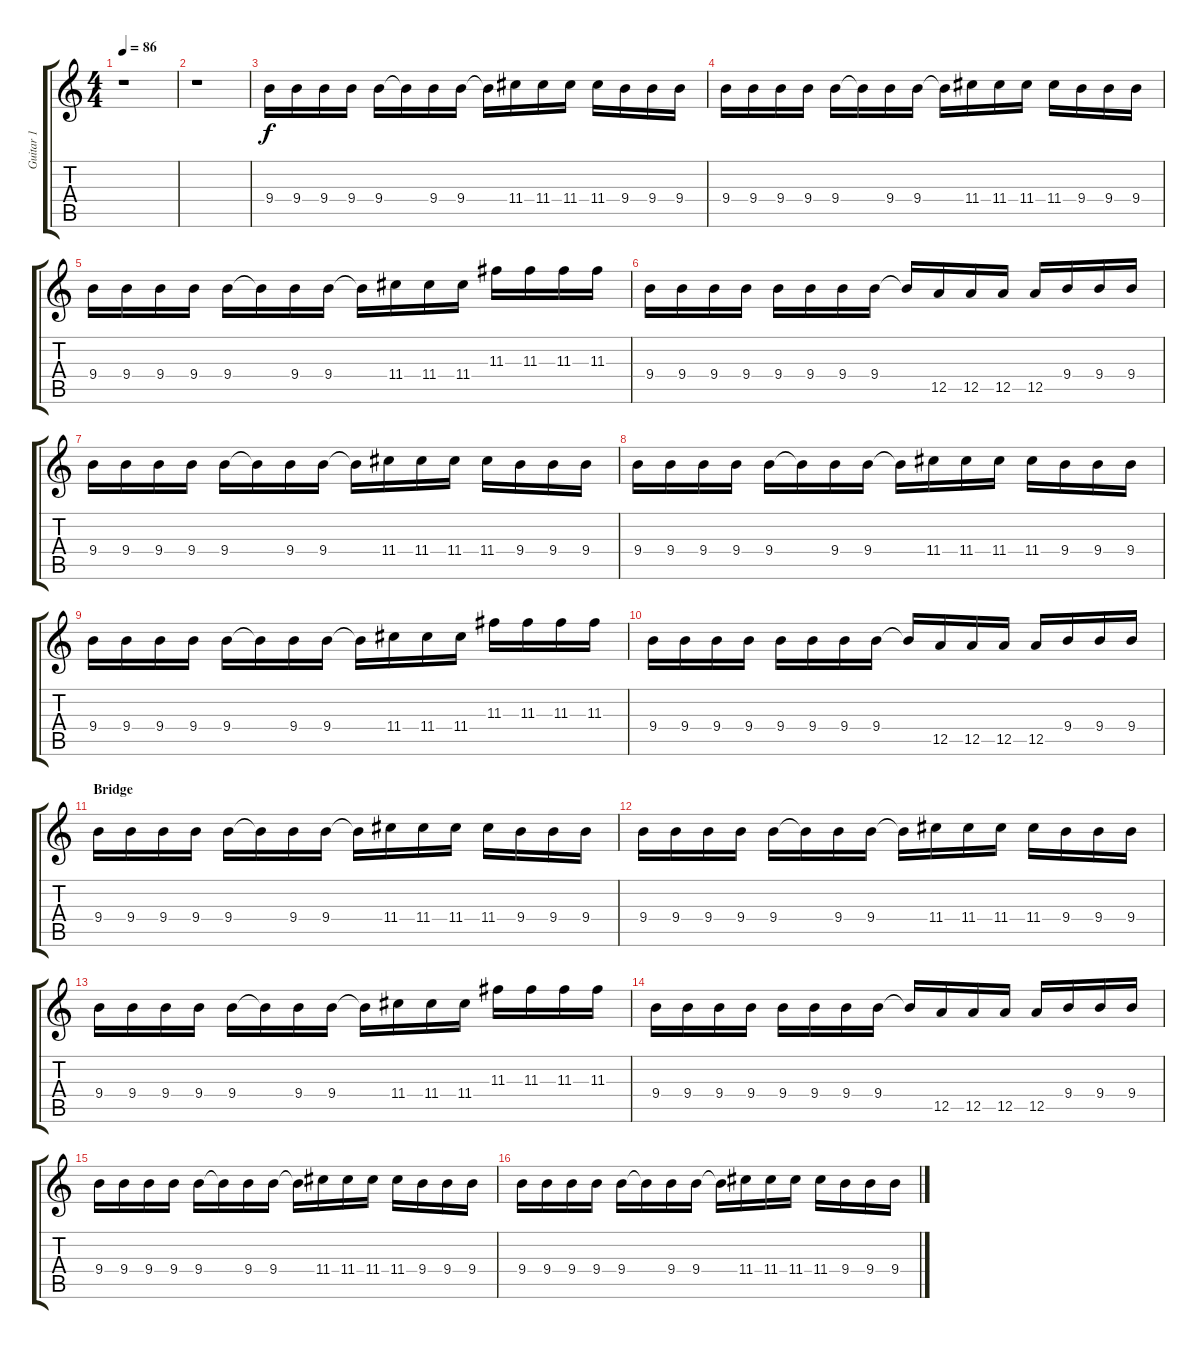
\track ("Guitar 1" "Guitar 1") {instrument electricguitarclean}
\staff {score tabs}
\tuning (E4 B3 G3 D3 A2 E2) {hide}
\ts (4 4)
\tempo 86
\clef g2
\ks c
r.1{dy f} |
r.1 |
9.4.16 9.4.16 9.4.16 9.4.16 9.4.16 9.4{t}.16 9.4.16 9.4.16 9.4{t}.16 11.4.16 11.4.16 11.4.16 11.4.16 9.4.16 9.4.16 9.4.16 |
9.4.16 9.4.16 9.4.16 9.4.16 9.4.16 9.4{t}.16 9.4.16 9.4.16 9.4{t}.16 11.4.16 11.4.16 11.4.16 11.4.16 9.4.16 9.4.16 9.4.16 |
9.4.16 9.4.16 9.4.16 9.4.16 9.4.16 9.4{t}.16 9.4.16 9.4.16 9.4{t}.16 11.4.16 11.4.16 11.4.16 11.3.16 11.3.16 11.3.16 11.3.16 |
9.4.16 9.4.16 9.4.16 9.4.16 9.4.16 9.4.16 9.4.16 9.4.16 9.4{t}.16 12.5.16 12.5.16 12.5.16 12.5.16 9.4.16 9.4.16 9.4.16 |
9.4.16 9.4.16 9.4.16 9.4.16 9.4.16 9.4{t}.16 9.4.16 9.4.16 9.4{t}.16 11.4.16 11.4.16 11.4.16 11.4.16 9.4.16 9.4.16 9.4.16 |
9.4.16 9.4.16 9.4.16 9.4.16 9.4.16 9.4{t}.16 9.4.16 9.4.16 9.4{t}.16 11.4.16 11.4.16 11.4.16 11.4.16 9.4.16 9.4.16 9.4.16 |
9.4.16 9.4.16 9.4.16 9.4.16 9.4.16 9.4{t}.16 9.4.16 9.4.16 9.4{t}.16 11.4.16 11.4.16 11.4.16 11.3.16 11.3.16 11.3.16 11.3.16 |
9.4.16 9.4.16 9.4.16 9.4.16 9.4.16 9.4.16 9.4.16 9.4.16 9.4{t}.16 12.5.16 12.5.16 12.5.16 12.5.16 9.4.16 9.4.16 9.4.16 |
\section ("" "Bridge")
9.4.16 9.4.16 9.4.16 9.4.16 9.4.16 9.4{t}.16 9.4.16 9.4.16 9.4{t}.16 11.4.16 11.4.16 11.4.16 11.4.16 9.4.16 9.4.16 9.4.16 |
9.4.16 9.4.16 9.4.16 9.4.16 9.4.16 9.4{t}.16 9.4.16 9.4.16 9.4{t}.16 11.4.16 11.4.16 11.4.16 11.4.16 9.4.16 9.4.16 9.4.16 |
9.4.16 9.4.16 9.4.16 9.4.16 9.4.16 9.4{t}.16 9.4.16 9.4.16 9.4{t}.16 11.4.16 11.4.16 11.4.16 11.3.16 11.3.16 11.3.16 11.3.16 |
9.4.16 9.4.16 9.4.16 9.4.16 9.4.16 9.4.16 9.4.16 9.4.16 9.4{t}.16 12.5.16 12.5.16 12.5.16 12.5.16 9.4.16 9.4.16 9.4.16 |
9.4.16 9.4.16 9.4.16 9.4.16 9.4.16 9.4{t}.16 9.4.16 9.4.16 9.4{t}.16 11.4.16 11.4.16 11.4.16 11.4.16 9.4.16 9.4.16 9.4.16 |
9.4.16 9.4.16 9.4.16 9.4.16 9.4.16 9.4{t}.16 9.4.16 9.4.16 9.4{t}.16 11.4.16 11.4.16 11.4.16 11.4.16 9.4.16 9.4.16 9.4.16
